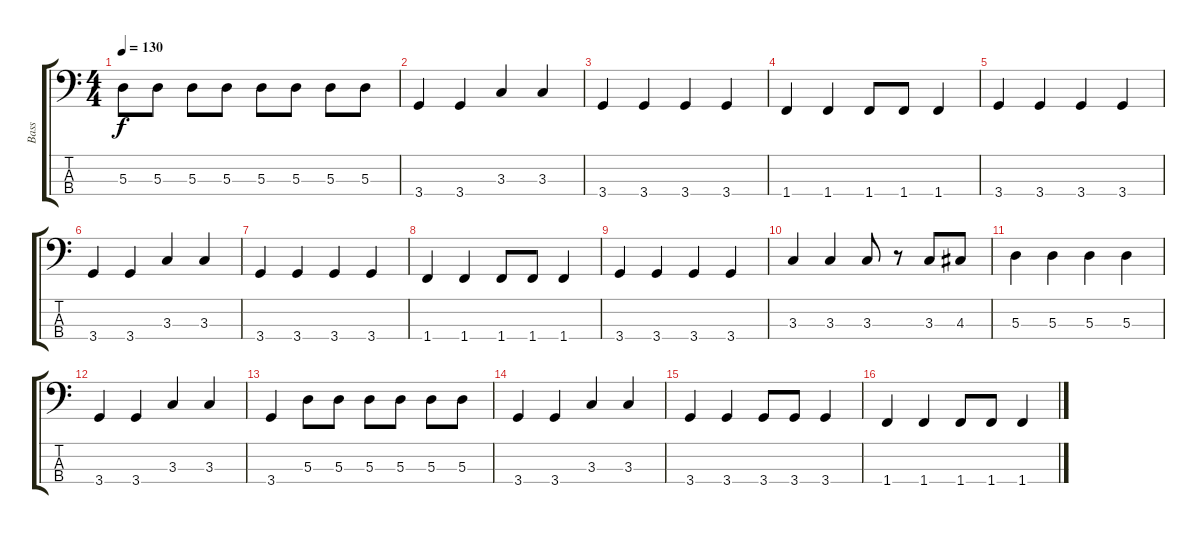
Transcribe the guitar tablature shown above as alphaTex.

\track ("Bass" "Bass") {instrument electricbassfinger}
\staff {score tabs}
\tuning (G2 D2 A1 E1) {hide}
\ts (4 4)
\tempo 130
\clef f4
\ks c
5.3.8{dy f} 5.3.8 5.3.8 5.3.8 5.3.8 5.3.8 5.3.8 5.3.8 |
3.4.4 3.4.4 3.3.4 3.3.4 |
3.4.4 3.4.4 3.4.4 3.4.4 |
1.4.4 1.4.4 1.4.8 1.4.8 1.4.4 |
3.4.4 3.4.4 3.4.4 3.4.4 |
3.4.4 3.4.4 3.3.4 3.3.4 |
3.4.4 3.4.4 3.4.4 3.4.4 |
1.4.4 1.4.4 1.4.8 1.4.8 1.4.4 |
3.4.4 3.4.4 3.4.4 3.4.4 |
3.3.4 3.3.4 3.3.8 r.8 3.3.8 4.3.8 |
5.3.4 5.3.4 5.3.4 5.3.4 |
3.4.4 3.4.4 3.3.4 3.3.4 |
3.4.4 5.3.8 5.3.8 5.3.8 5.3.8 5.3.8 5.3.8 |
3.4.4 3.4.4 3.3.4 3.3.4 |
3.4.4 3.4.4 3.4.8 3.4.8 3.4.4 |
1.4.4 1.4.4 1.4.8 1.4.8 1.4.4
